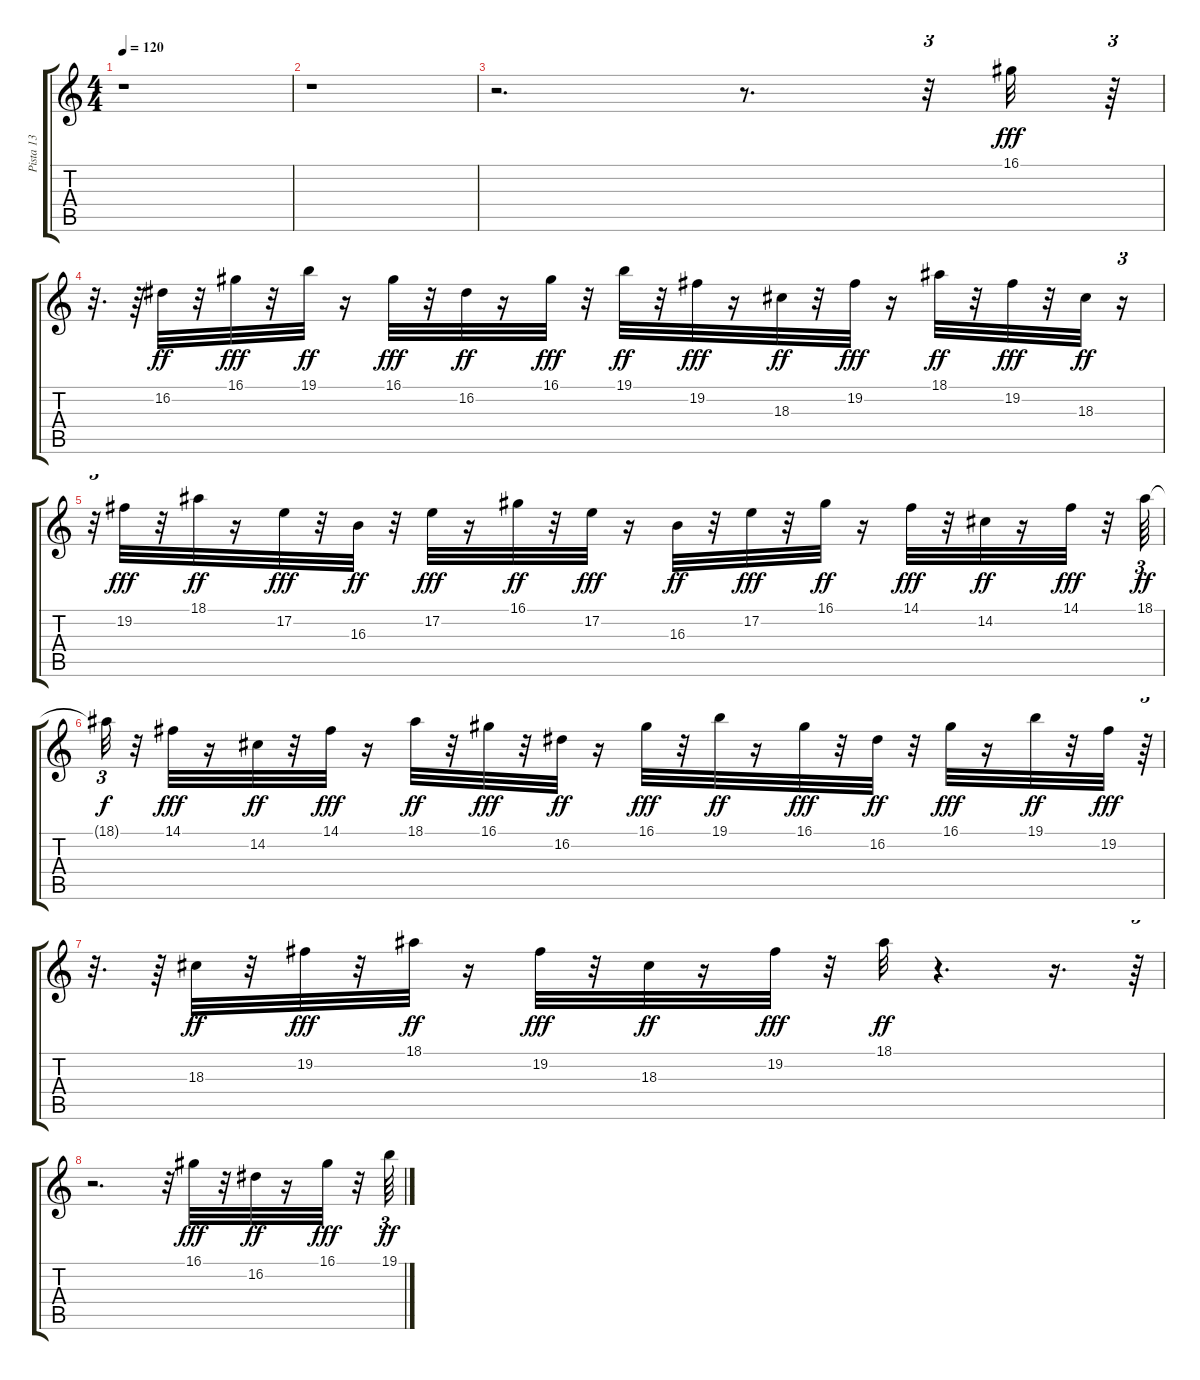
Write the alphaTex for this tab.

\track ("Pista 13" "Pista 13") {instrument stringensemble1}
\staff {score tabs}
\tuning (E4 B3 G3 D3 A2 E2) {hide}
\ts (4 4)
\tempo 120
\clef g2
\ks c
r.1{dy mp} |
r.1 |
r.2{d} r.8{d} r.32{tu (3 2)} 16.1.32{dy fff volume 9 instrument stringensemble1} r.64{tu (3 2)} |
r.32{d} r.64 16.2.32{dy ff} r.32 16.1.32{dy fff} r.32 19.1.32{dy ff} r.16 16.1.32{dy fff} r.32 16.2.32{dy ff} r.16 16.1.32{dy fff} r.32 19.1.32{dy ff} r.32 19.2.32{dy fff} r.16 18.3.32{dy ff} r.32 19.2.32{dy fff} r.16 18.1.32{dy ff} r.32 19.2.32{dy fff} r.32 18.3.32{dy ff} r.16{tu (3 2)} |
r.32{tu (3 2)} 19.2.32{dy fff} r.32 18.1.32{dy ff} r.16 17.2.32{dy fff} r.32 16.3.32{dy ff} r.32 17.2.32{dy fff} r.16 16.1.32{dy ff} r.32 17.2.32{dy fff} r.16 16.3.32{dy ff} r.32 17.2.32{dy fff} r.32 16.1.32{dy ff} r.16 14.1.32{dy fff} r.32 14.2.32{dy ff} r.16 14.1.32{dy fff} r.32 18.1.64{tu (3 2) dy ff} |
18.1{t}.32{tu (3 2) dy f} r.32 14.1.32{dy fff} r.16 14.2.32{dy ff} r.32 14.1.32{dy fff} r.16 18.1.32{dy ff} r.32 16.1.32{dy fff} r.32 16.2.32{dy ff} r.16 16.1.32{dy fff} r.32 19.1.32{dy ff} r.16 16.1.32{dy fff} r.32 16.2.32{dy ff} r.32 16.1.32{dy fff} r.16 19.1.32{dy ff} r.32 19.2.32{dy fff} r.64{tu (3 2)} |
r.32{d} r.64 18.3.32{dy ff} r.32 19.2.32{dy fff} r.32 18.1.32{dy ff} r.16 19.2.32{dy fff} r.32 18.3.32{dy ff} r.16 19.2.32{dy fff} r.32 18.1.32{dy ff} r.4{d} r.16{d} r.64{tu (3 2)} |
r.2{d} r.32{tu (3 2)} 16.1.32{dy fff} r.32 16.2.32{dy ff} r.16 16.1.32{dy fff} r.32 19.1.64{tu (3 2) dy ff}
